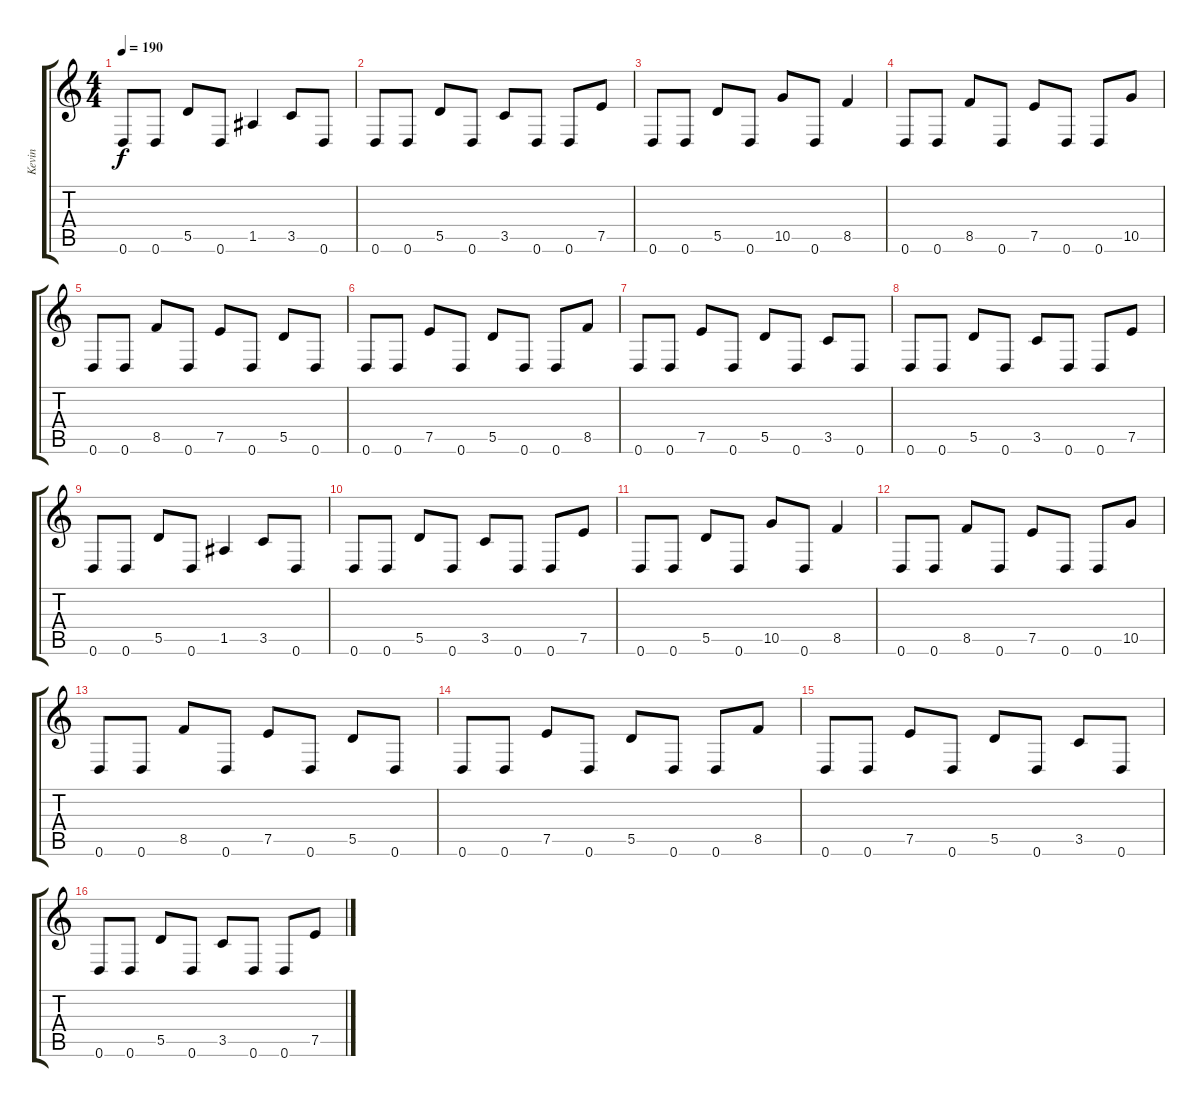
\track ("Kevin" "Kevin") {instrument distortionguitar}
\staff {score tabs}
\tuning (E4 B3 G3 D3 A2 D2) {hide}
\ts (4 4)
\tempo 190
\clef g2
\ks c
0.6.8{dy f} 0.6.8 5.5.8 0.6.8 1.5.4 3.5.8 0.6.8 |
0.6.8 0.6.8 5.5.8 0.6.8 3.5.8 0.6.8 0.6.8 7.5.8 |
0.6.8 0.6.8 5.5.8 0.6.8 10.5.8 0.6.8 8.5.4 |
0.6.8 0.6.8 8.5.8 0.6.8 7.5.8 0.6.8 0.6.8 10.5.8 |
0.6.8 0.6.8 8.5.8 0.6.8 7.5.8 0.6.8 5.5.8 0.6.8 |
0.6.8 0.6.8 7.5.8 0.6.8 5.5.8 0.6.8 0.6.8 8.5.8 |
0.6.8 0.6.8 7.5.8 0.6.8 5.5.8 0.6.8 3.5.8 0.6.8 |
0.6.8 0.6.8 5.5.8 0.6.8 3.5.8 0.6.8 0.6.8 7.5.8 |
0.6.8 0.6.8 5.5.8 0.6.8 1.5.4 3.5.8 0.6.8 |
0.6.8 0.6.8 5.5.8 0.6.8 3.5.8 0.6.8 0.6.8 7.5.8 |
0.6.8 0.6.8 5.5.8 0.6.8 10.5.8 0.6.8 8.5.4 |
0.6.8 0.6.8 8.5.8 0.6.8 7.5.8 0.6.8 0.6.8 10.5.8 |
0.6.8 0.6.8 8.5.8 0.6.8 7.5.8 0.6.8 5.5.8 0.6.8 |
0.6.8 0.6.8 7.5.8 0.6.8 5.5.8 0.6.8 0.6.8 8.5.8 |
0.6.8 0.6.8 7.5.8 0.6.8 5.5.8 0.6.8 3.5.8 0.6.8 |
0.6.8 0.6.8 5.5.8 0.6.8 3.5.8 0.6.8 0.6.8 7.5.8
